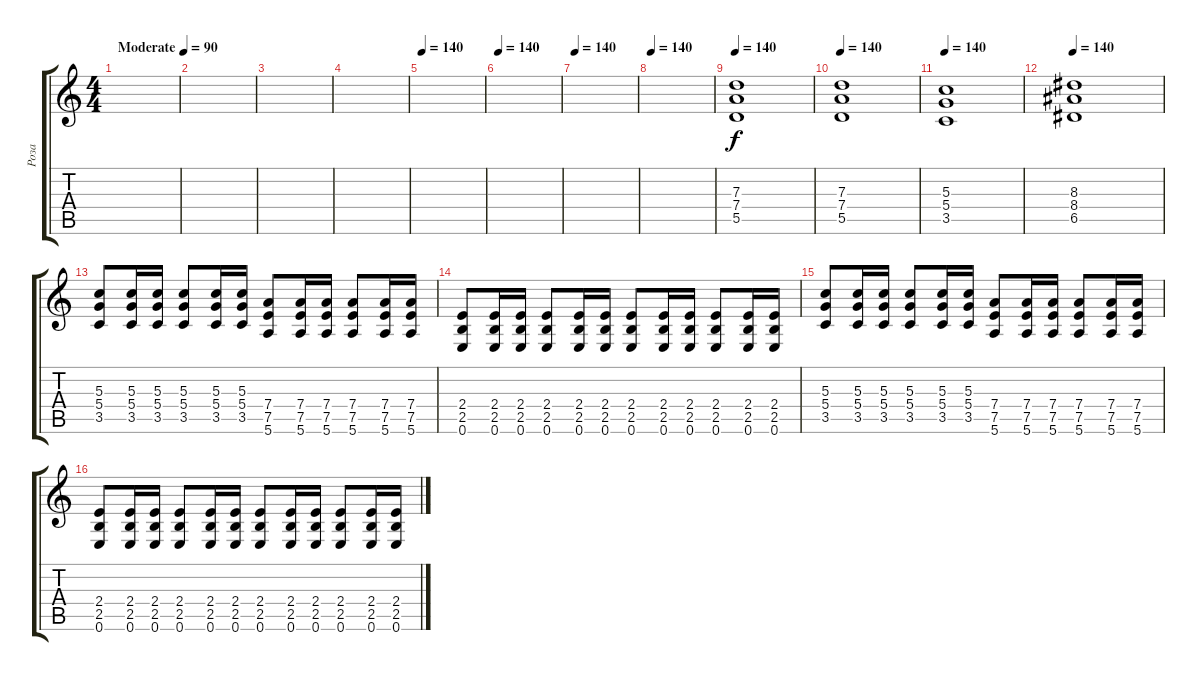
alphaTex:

\track ("Роза" "Роза") {instrument distortionguitar}
\staff {score tabs}
\tuning (E4 B3 G3 D3 A2 E2) {hide}
\ts (4 4)
\tempo (90 "Moderate")
\clef g2
\ks c
|
|
|
|
\tempo 140
|
\tempo 140
|
\tempo 140
|
\tempo 140
|
\tempo 140
(7.3 7.4 5.5).1 |
\tempo 140
(7.3 7.4 5.5).1 |
\tempo 140
(5.3 5.4 3.5).1 |
\tempo 140
(8.3 8.4 6.5).1 |
(5.3 5.4 3.5).8 (5.3 5.4 3.5).16 (5.3 5.4 3.5).16 (5.3 5.4 3.5).8 (5.3 5.4 3.5).16 (5.3 5.4 3.5).16 (7.4 7.5 5.6).8 (7.4 7.5 5.6).16 (7.4 7.5 5.6).16 (7.4 7.5 5.6).8 (7.4 7.5 5.6).16 (7.4 7.5 5.6).16 |
(2.4 2.5 0.6).8 (2.4 2.5 0.6).16 (2.4 2.5 0.6).16 (2.4 2.5 0.6).8 (2.4 2.5 0.6).16 (2.4 2.5 0.6).16 (2.4 2.5 0.6).8 (2.4 2.5 0.6).16 (2.4 2.5 0.6).16 (2.4 2.5 0.6).8 (2.4 2.5 0.6).16 (2.4 2.5 0.6).16 |
(5.3 5.4 3.5).8 (5.3 5.4 3.5).16 (5.3 5.4 3.5).16 (5.3 5.4 3.5).8 (5.3 5.4 3.5).16 (5.3 5.4 3.5).16 (7.4 7.5 5.6).8 (7.4 7.5 5.6).16 (7.4 7.5 5.6).16 (7.4 7.5 5.6).8 (7.4 7.5 5.6).16 (7.4 7.5 5.6).16 |
(2.4 2.5 0.6).8 (2.4 2.5 0.6).16 (2.4 2.5 0.6).16 (2.4 2.5 0.6).8 (2.4 2.5 0.6).16 (2.4 2.5 0.6).16 (2.4 2.5 0.6).8 (2.4 2.5 0.6).16 (2.4 2.5 0.6).16 (2.4 2.5 0.6).8 (2.4 2.5 0.6).16 (2.4 2.5 0.6).16
